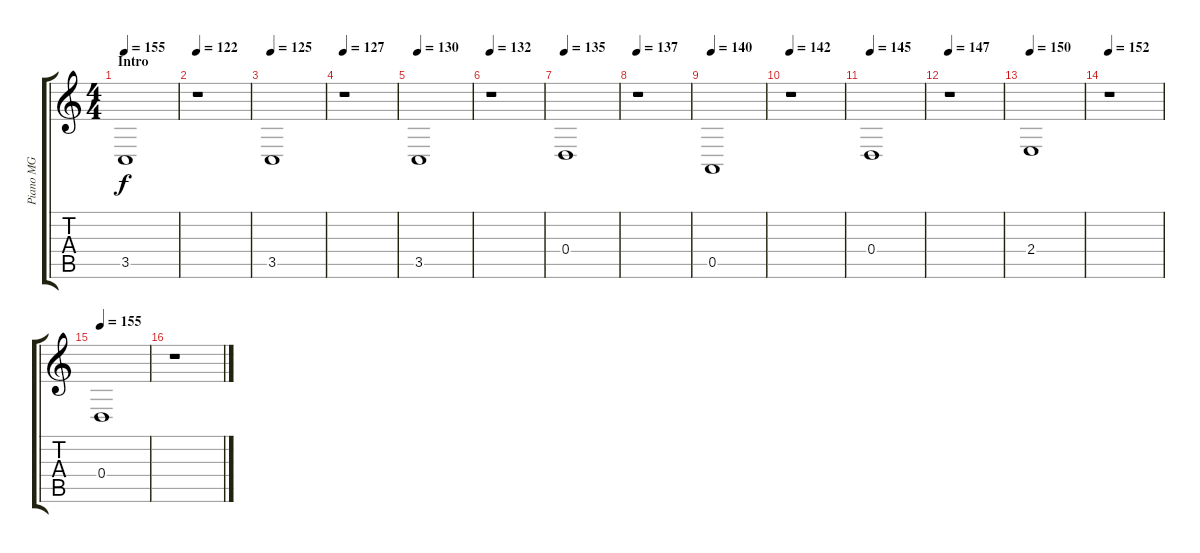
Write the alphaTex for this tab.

\track ("Piano MG" "Piano MG") {instrument acousticgrandpiano}
\staff {score tabs}
\tuning (E4 B3 G3 D3 A2 E2) {hide}
\ts (4 4)
\section ("" "Intro")
\tempo 155
\tempo 120
\tempo 155
\clef g2
\ks c
3.5.1{dy f instrument acousticgrandpiano} |
\tempo 122
r.1 |
\tempo 125
3.5.1 |
\tempo 127
r.1 |
\tempo 130
3.5.1 |
\tempo 132
r.1 |
\tempo 135
0.4.1 |
\tempo 137
r.1 |
\tempo 140
0.5.1 |
\tempo 142
r.1 |
\tempo 145
0.4.1 |
\tempo 147
r.1 |
\tempo 150
2.4.1 |
\tempo 152
r.1 |
\tempo 155
0.4.1 |
r.1
